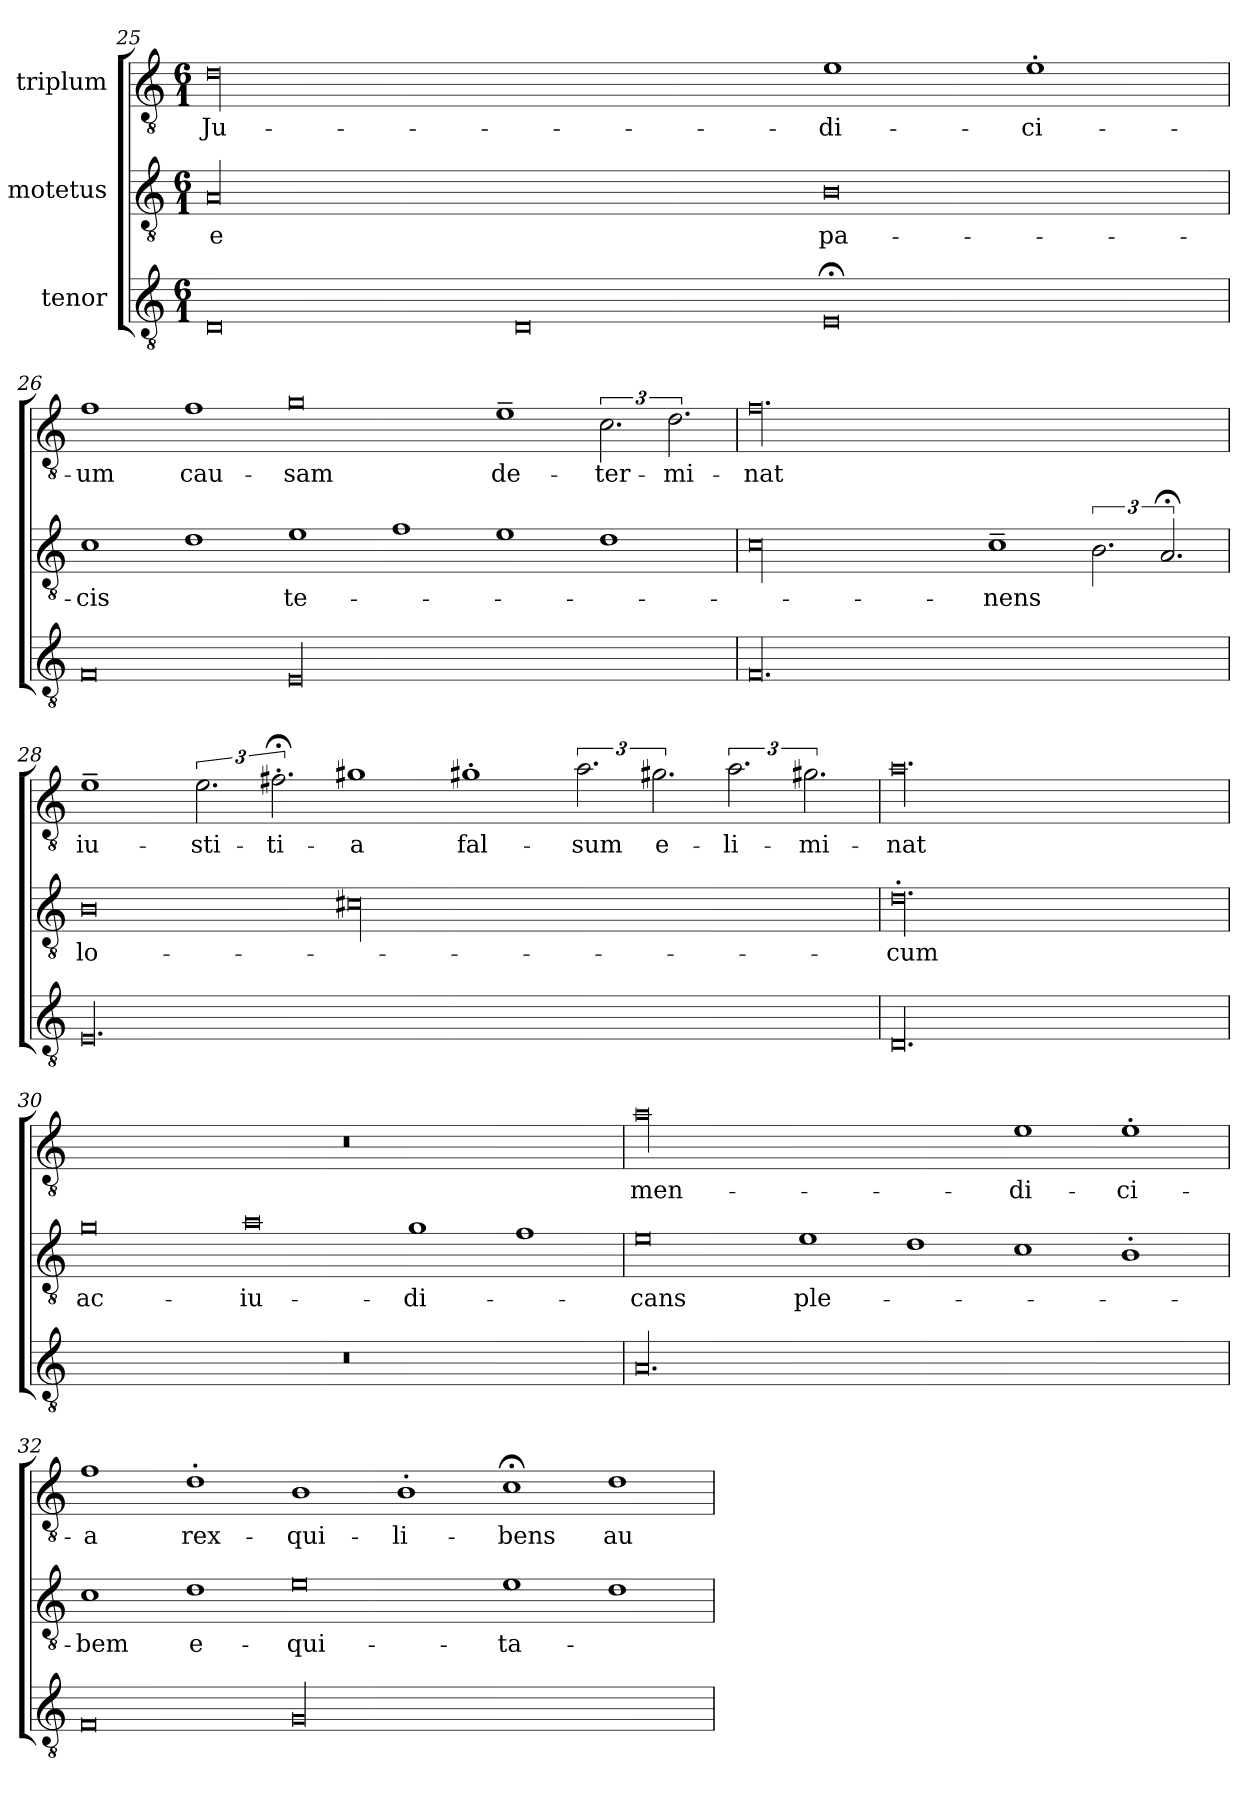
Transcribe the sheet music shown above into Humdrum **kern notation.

**kern	**kern	**text	**kern	**text
*part3	*part2	*part2	*part1	*part1
*staff3	*staff2	*staff2	*staff1	*staff1
*I"tenor	*I"motetus	*	*I"triplum	*
*clefGv2	*clefGv2	*	*clefGv2	*
*k[]	*k[]	*	*k[]	*
*C:	*C:	*	*C:	*
*M6/1	*M6/1	*	*M6/1	*
=25	=25	=25	=25	=25
0D/	00A/	-e	00d\	Ju-
0D/	.	.	.	.
0E;</	0B\	pa-	1e\	-di-
.	.	.	1e'\	-ci-
=26	=26	=26	=26	=26
0F/	1c\	-cis	1f\	-um
.	1d\	.	1f\	cau-
00E/	1e\	te-	0g\	-sam
.	1f\	.	.	.
.	1e\	.	1e~\	de-
.	1d\	.	3.c\	-ter-
.	.	.	3.d\	-mi-
=27	=27	=27	=27	=27
00.F/	00c\	.	00.f\	-nat
.	1c~\	-nens	.	.
.	3.B\	.	.	.
.	3.A;</	.	.	.
=28	=28	=28	=28	=28
00.E/	0B\	lo-	1e~\	iu-
.	.	.	3.e\	-sti-
.	.	.	3.f#X;<'\	-ti-
.	00c#X\	.	1g#X\	-a
.	.	.	1g#X'\	fal-
.	.	.	3.a\	-sum
.	.	.	3.g#X\	e-
.	.	.	3.a\	-li-
.	.	.	3.g#X\	-mi-
=29	=29	=29	=29	=29
00.D/	00.d'\	-cum	00.a\	-nat
=30	=30	=30	=30	=30
00.r	0g\	ac-	00.r	.
.	0a\	iu-	.	.
.	1g\	-di-	.	.
.	1f\	.	.	.
=31	=31	=31	=31	=31
00.A/	0e\	-cans	00a\	men-
.	1e\	ple-	.	.
.	1d\	.	.	.
.	1c\	.	1e\	-di-
.	1B'\	.	1e'\	-ci-
!!LO:PB:g=z
=32	=32	=32	=32	=32
0F/	1c\	-bem	1f\	-a
.	1d\	e-	1d'\	rex-
00G/	0e\	-qui-	1B\	qui-
.	.	.	1B'\	li-
.	1e\	-ta-	1c;<\	-bens
.	1d\	.	1d\	au-
=	=	=	=	=
*-	*-	*-	*-	*-
